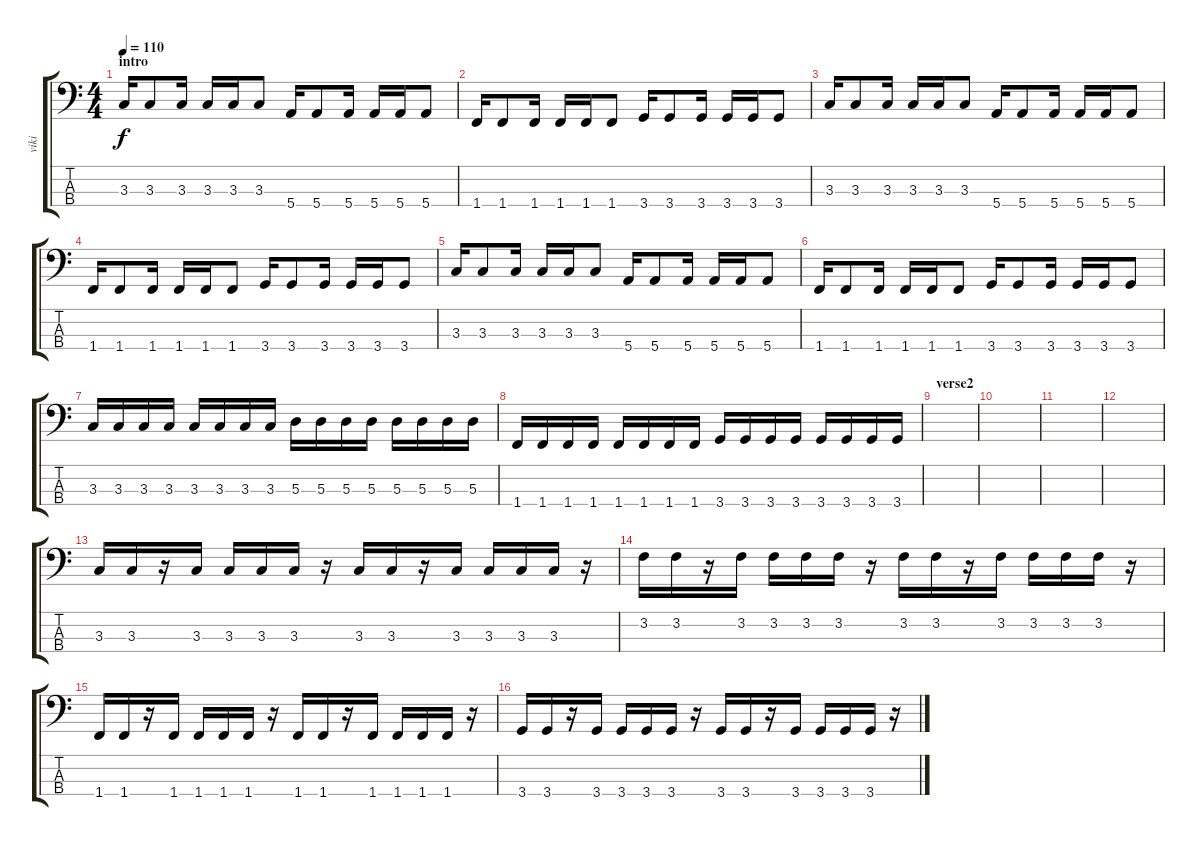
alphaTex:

\track ("viki" "viki") {instrument electricbasspick}
\staff {score tabs}
\tuning (G2 D2 A1 E1) {hide}
\ts (4 4)
\section ("" "intro")
\tempo 110
\clef f4
\ks c
3.3.16{dy f} 3.3.8 3.3.16 3.3.16 3.3.16 3.3.8 5.4.16 5.4.8 5.4.16 5.4.16 5.4.16 5.4.8 |
1.4.16 1.4.8 1.4.16 1.4.16 1.4.16 1.4.8 3.4.16 3.4.8 3.4.16 3.4.16 3.4.16 3.4.8 |
3.3.16 3.3.8 3.3.16 3.3.16 3.3.16 3.3.8 5.4.16 5.4.8 5.4.16 5.4.16 5.4.16 5.4.8 |
1.4.16 1.4.8 1.4.16 1.4.16 1.4.16 1.4.8 3.4.16 3.4.8 3.4.16 3.4.16 3.4.16 3.4.8 |
3.3.16 3.3.8 3.3.16 3.3.16 3.3.16 3.3.8 5.4.16 5.4.8 5.4.16 5.4.16 5.4.16 5.4.8 |
1.4.16 1.4.8 1.4.16 1.4.16 1.4.16 1.4.8 3.4.16 3.4.8 3.4.16 3.4.16 3.4.16 3.4.8 |
3.3.16 3.3.16 3.3.16 3.3.16 3.3.16 3.3.16 3.3.16 3.3.16 5.3.16 5.3.16 5.3.16 5.3.16 5.3.16 5.3.16 5.3.16 5.3.16 |
1.4.16 1.4.16 1.4.16 1.4.16 1.4.16 1.4.16 1.4.16 1.4.16 3.4.16 3.4.16 3.4.16 3.4.16 3.4.16 3.4.16 3.4.16 3.4.16 |
\section ("" "verse2")
|
|
|
|
3.3.16 3.3.16 r.16 3.3.16 3.3.16 3.3.16 3.3.16 r.16 3.3.16 3.3.16 r.16 3.3.16 3.3.16 3.3.16 3.3.16 r.16 |
3.2.16 3.2.16 r.16 3.2.16 3.2.16 3.2.16 3.2.16 r.16 3.2.16 3.2.16 r.16 3.2.16 3.2.16 3.2.16 3.2.16 r.16 |
1.4.16 1.4.16 r.16 1.4.16 1.4.16 1.4.16 1.4.16 r.16 1.4.16 1.4.16 r.16 1.4.16 1.4.16 1.4.16 1.4.16 r.16 |
3.4.16 3.4.16 r.16 3.4.16 3.4.16 3.4.16 3.4.16 r.16 3.4.16 3.4.16 r.16 3.4.16 3.4.16 3.4.16 3.4.16 r.16
